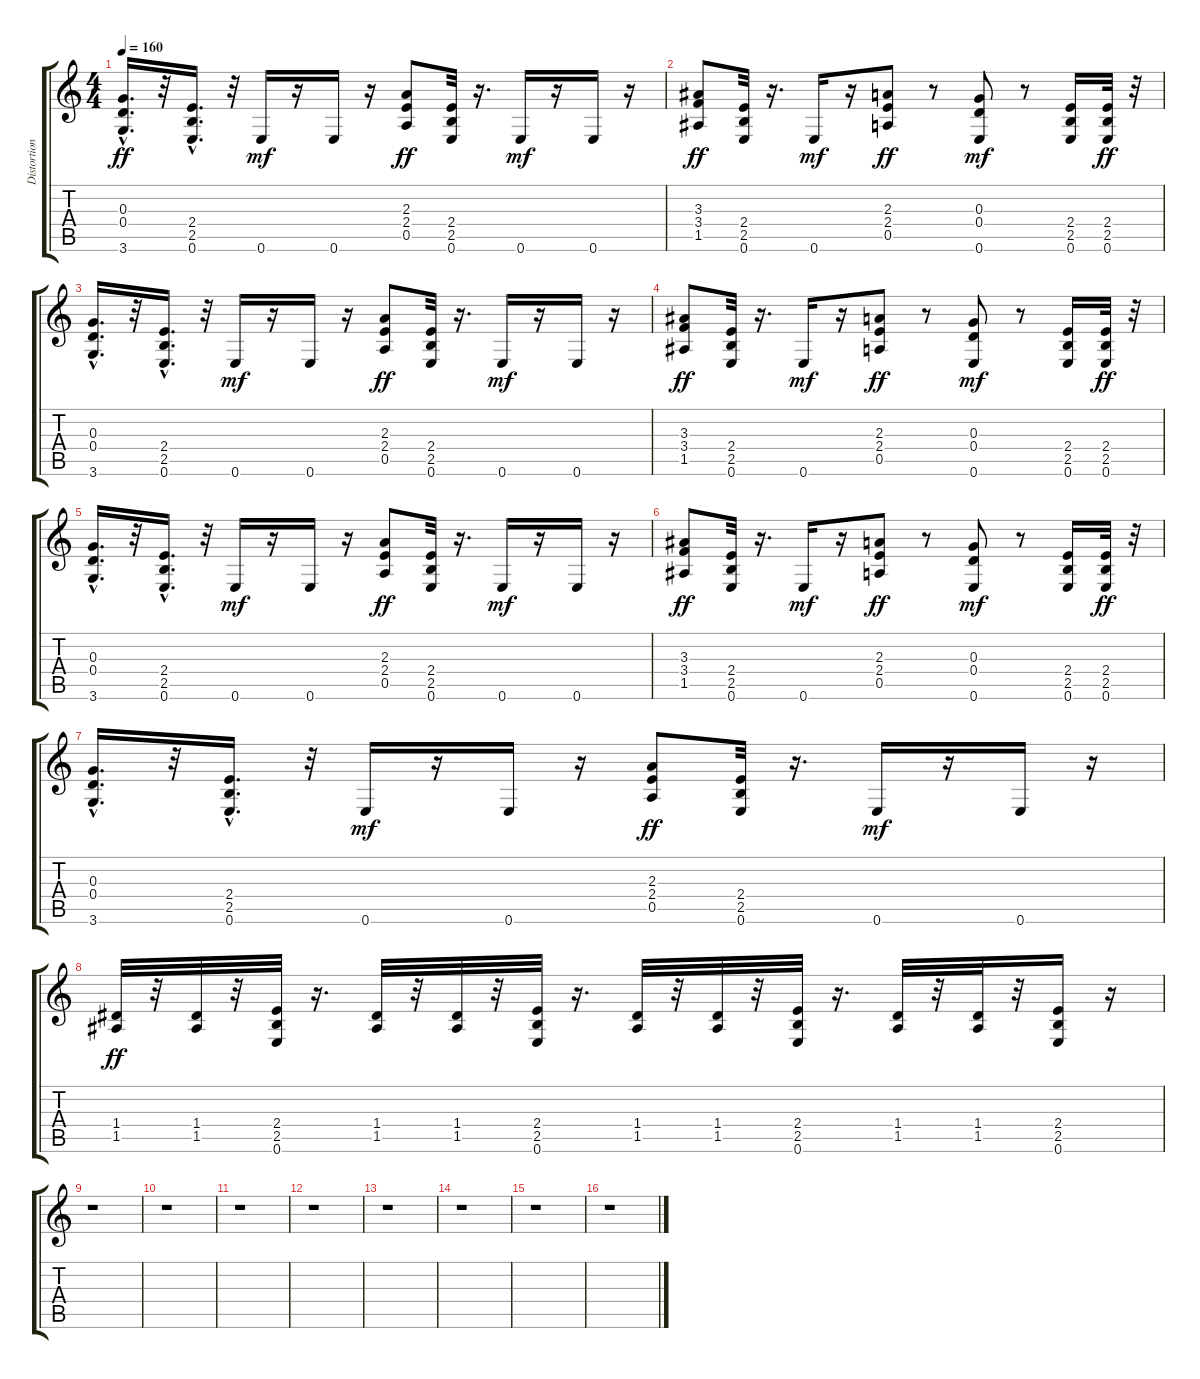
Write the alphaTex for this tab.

\track ("Distortion Guitar" "Distortion") {instrument distortionguitar}
\staff {score tabs}
\tuning (E4 B3 G3 D3 A2 E2) {hide}
\ts (4 4)
\tempo 160
\clef g2
\ks c
(0.3{hac} 0.4{hac} 3.6{hac}).16{d dy ff} r.32 (2.4{hac} 2.5{hac} 0.6{hac}).16{d} r.32 0.6.16{dy mf} r.16 0.6.16 r.16 (2.3 2.4 0.5).8{dy ff} (2.4 2.5 0.6).32 r.16{d} 0.6.16{dy mf} r.16 0.6.16 r.16 |
(3.3 3.4 1.5).8{dy ff} (2.4 2.5 0.6).32 r.16{d} 0.6.16{dy mf} r.16 (2.3 2.4 0.5).8{dy ff} r.8 (0.3 0.4 0.6).8{dy mf} r.8 (2.4 2.5 0.6).16 (2.4 2.5 0.6).32{dy ff} r.32 |
(0.3{hac} 0.4{hac} 3.6{hac}).16{d} r.32 (2.4{hac} 2.5{hac} 0.6{hac}).16{d} r.32 0.6.16{dy mf} r.16 0.6.16 r.16 (2.3 2.4 0.5).8{dy ff} (2.4 2.5 0.6).32 r.16{d} 0.6.16{dy mf} r.16 0.6.16 r.16 |
(3.3 3.4 1.5).8{dy ff} (2.4 2.5 0.6).32 r.16{d} 0.6.16{dy mf} r.16 (2.3 2.4 0.5).8{dy ff} r.8 (0.3 0.4 0.6).8{dy mf} r.8 (2.4 2.5 0.6).16 (2.4 2.5 0.6).32{dy ff} r.32 |
(0.3{hac} 0.4{hac} 3.6{hac}).16{d} r.32 (2.4{hac} 2.5{hac} 0.6{hac}).16{d} r.32 0.6.16{dy mf} r.16 0.6.16 r.16 (2.3 2.4 0.5).8{dy ff} (2.4 2.5 0.6).32 r.16{d} 0.6.16{dy mf} r.16 0.6.16 r.16 |
(3.3 3.4 1.5).8{dy ff} (2.4 2.5 0.6).32 r.16{d} 0.6.16{dy mf} r.16 (2.3 2.4 0.5).8{dy ff} r.8 (0.3 0.4 0.6).8{dy mf} r.8 (2.4 2.5 0.6).16 (2.4 2.5 0.6).32{dy ff} r.32 |
(0.3{hac} 0.4{hac} 3.6{hac}).16{d} r.32 (2.4{hac} 2.5{hac} 0.6{hac}).16{d} r.32 0.6.16{dy mf} r.16 0.6.16 r.16 (2.3 2.4 0.5).8{dy ff} (2.4 2.5 0.6).32 r.16{d} 0.6.16{dy mf} r.16 0.6.16 r.16 |
(1.4 1.5).32{dy ff} r.32 (1.4 1.5).32 r.32 (2.4 2.5 0.6).32 r.16{d} (1.4 1.5).32 r.32 (1.4 1.5).32 r.32 (2.4 2.5 0.6).32 r.16{d} (1.4 1.5).32 r.32 (1.4 1.5).32 r.32 (2.4 2.5 0.6).32 r.16{d} (1.4 1.5).32 r.32 (1.4 1.5).32 r.32 (2.4 2.5 0.6).16 r.16 |
r.1 |
r.1 |
r.1 |
r.1 |
r.1 |
r.1 |
r.1 |
r.1
